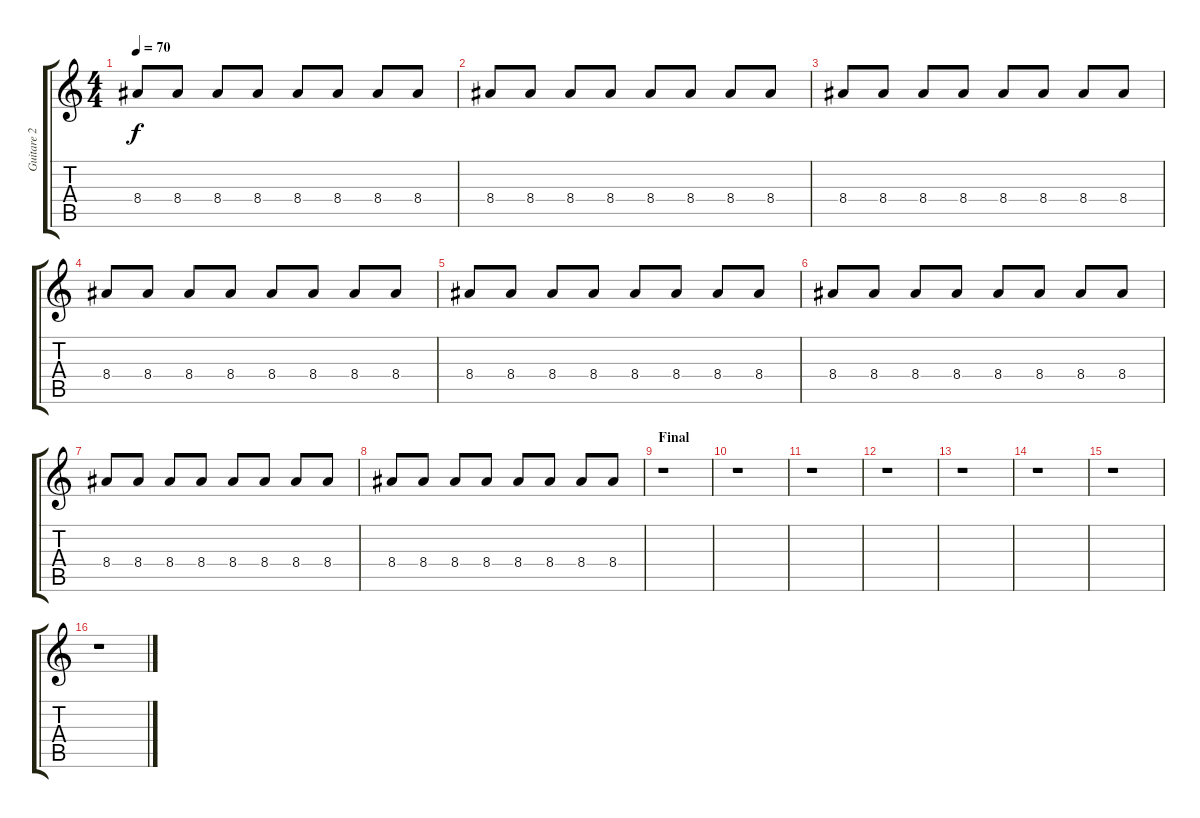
\track ("Guitare 2" "Guitare 2") {instrument distortionguitar}
\staff {score tabs}
\tuning (E4 B3 G3 D3 A2 E2) {hide}
\ts (4 4)
\tempo 70
\clef g2
\ks c
8.4.8{dy f} 8.4.8 8.4.8 8.4.8 8.4.8 8.4.8 8.4.8 8.4.8 |
8.4.8 8.4.8 8.4.8 8.4.8 8.4.8 8.4.8 8.4.8 8.4.8 |
8.4.8 8.4.8 8.4.8 8.4.8 8.4.8 8.4.8 8.4.8 8.4.8 |
8.4.8 8.4.8 8.4.8 8.4.8 8.4.8 8.4.8 8.4.8 8.4.8 |
8.4.8 8.4.8 8.4.8 8.4.8 8.4.8 8.4.8 8.4.8 8.4.8 |
8.4.8 8.4.8 8.4.8 8.4.8 8.4.8 8.4.8 8.4.8 8.4.8 |
8.4.8 8.4.8 8.4.8 8.4.8 8.4.8 8.4.8 8.4.8 8.4.8 |
8.4.8 8.4.8 8.4.8 8.4.8 8.4.8 8.4.8 8.4.8 8.4.8 |
\section ("" "Final")
r.1 |
r.1 |
r.1 |
r.1 |
r.1 |
r.1 |
r.1 |
r.1
